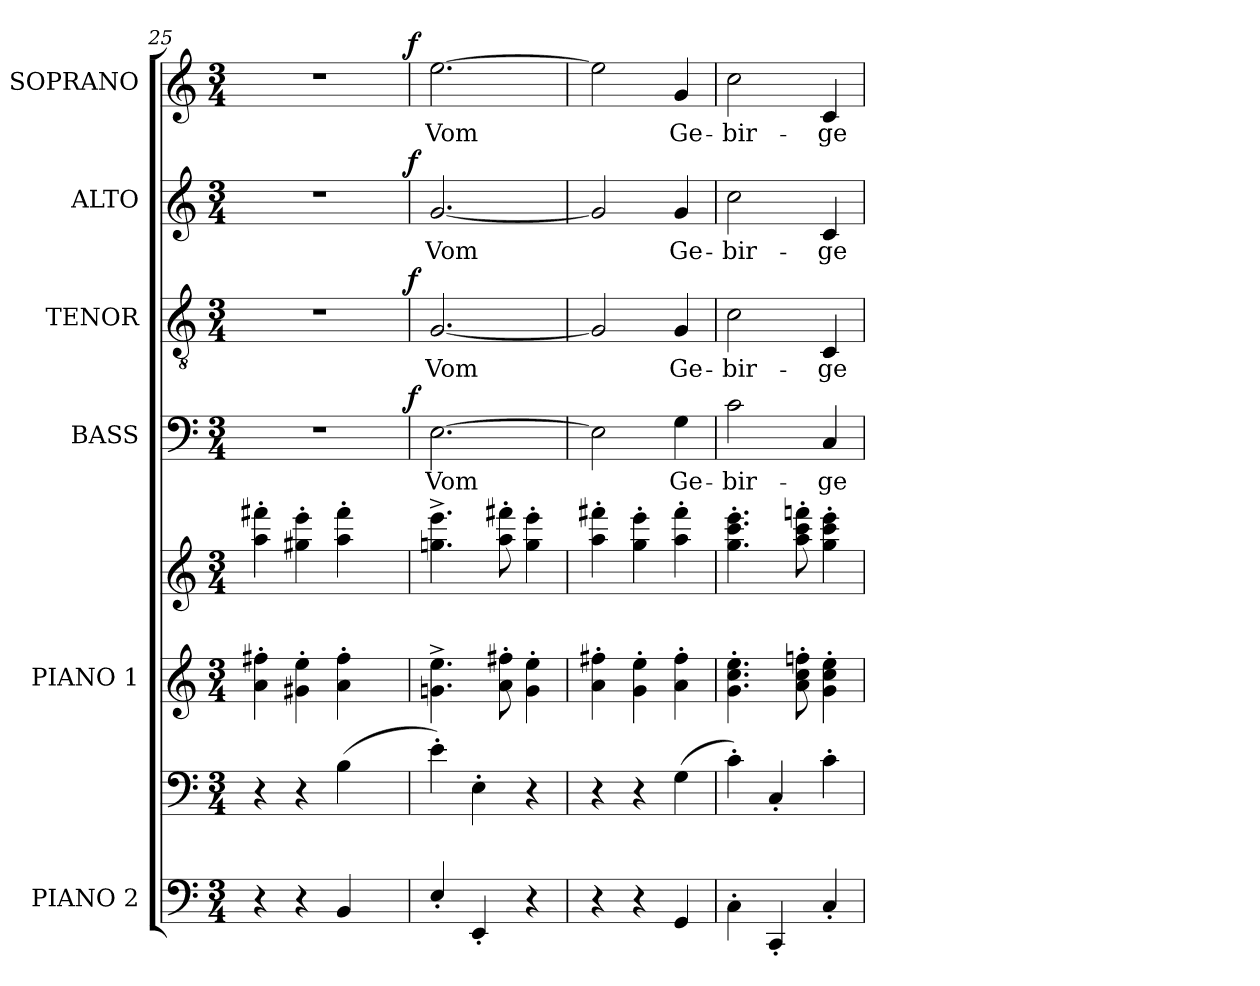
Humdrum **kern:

**kern	**kern	**kern	**kern	**kern	**text	**dynam	**kern	**text	**dynam	**kern	**text	**dynam	**kern	**text	**dynam
*part6	*part6	*part5	*part5	*part4	*part4	*part4	*part3	*part3	*part3	*part2	*part2	*part2	*part1	*part1	*part1
*staff8	*staff7	*staff6	*staff5	*staff4	*staff4	*staff4	*staff3	*staff3	*staff3	*staff2	*staff2	*staff2	*staff1	*staff1	*staff1
*I"PIANO 2	*	*I"PIANO 1	*	*I"BASS	*	*	*I"TENOR	*	*	*I"ALTO	*	*	*I"SOPRANO	*	*
*I'Pno.	*	*I'Pno.	*	*I'B.	*	*	*I'T.	*	*	*I'A.	*	*	*I'S.	*	*
*clefF4	*clefF4	*clefG2	*clefG2	*clefF4	*	*	*clefGv2	*	*	*clefG2	*	*	*clefG2	*	*
*	*	*	*	*	*	*	*ITrd7c12	*	*	*	*	*	*	*	*
*k[]	*k[]	*k[]	*k[]	*k[]	*	*	*k[]	*	*	*k[]	*	*	*k[]	*	*
*C:	*C:	*C:	*C:	*C:	*	*	*C:	*	*	*C:	*	*	*C:	*	*
*M3/4	*M3/4	*M3/4	*M3/4	*M3/4	*	*	*M3/4	*	*	*M3/4	*	*	*M3/4	*	*
=25	=25	=25	=25	=25	=25	=25	=25	=25	=25	=25	=25	=25	=25	=25	=25
!	!	!	!	!LO:N:vis=1	!	!	!LO:N:vis=1	!	!	!LO:N:vis=1	!	!	!LO:N:vis=1	!	!
*	*	*	*	*^	*	*	*^	*	*	*^	*	*	*^	*	*
4r	4r	4ai\' 4ff#Xi'	4aai\' 4fff#Xi'	2.r	2ryy	.	.	2.r	2ryy	.	.	2.r	2ryy	.	.	2.r	2ryy	.	.
4r	4r	4g#Xi\' 4eei'	4gg#Xi\' 4eeei'	.	.	.	.	.	.	.	.	.	.	.	.	.	.	.	.
4BBi/	(4Bi\	4ai\' 4ff#i'	4aai\' 4fff#i'	.	8ryy	.	.	.	8ryy	.	.	.	8ryy	.	.	.	8ryy	.	.
.	.	.	.	.	16ryy	.	.	.	16ryy	.	.	.	16ryy	.	.	.	16ryy	.	.
.	.	.	.	.	32ryy	.	.	.	32ryy	.	.	.	32ryy	.	.	.	32ryy	.	.
.	.	.	.	.	64ryy	.	.	.	64ryy	.	.	.	64ryy	.	.	.	64ryy	.	.
.	.	.	.	.	128...ryy	.	.	.	128...ryy	.	.	.	128...ryy	.	.	.	128...ryy	.	.
.	.	.	.	.	1024ryy	.	f	.	1024ryy	.	f	.	1024ryy	.	f	.	1024ryy	.	f
*	*	*	*	*v	*v	*	*	*	*	*	*	*v	*v	*	*	*v	*v	*	*
*	*	*	*	*	*	*	*v	*v	*	*	*	*	*	*	*	*
=26	=26	=26	=26	=26	=26	=26	=26	=26	=26	=26	=26	=26	=26	=26	=26
*	*	*	*	*^	*	*	*^	*	*	*^	*	*	*^	*	*
!	!	!	!	!	!	!LO:LY:b:color=#000000	!	!	!	!	!	!	!	!	!	!	!	!	!
*	*	*	*	*v	*v	*	*	*	*	*	*	*v	*v	*	*	*v	*v	*	*
*	*	*	*	*	*	*	*v	*v	*	*	*	*	*	*	*	*
*	*	*	*	*^	*	*	*^	*	*	*^	*	*	*^	*	*
!	!	!	!	!	!	!	!	!	!	!LO:LY:b:color=#000000	!	!	!	!	!	!	!	!	!
*	*	*	*	*v	*v	*	*	*	*	*	*	*v	*v	*	*	*v	*v	*	*
*	*	*	*	*	*	*	*v	*v	*	*	*	*	*	*	*	*
*	*	*	*	*^	*	*	*^	*	*	*^	*	*	*^	*	*
!	!	!	!	!	!	!	!	!	!	!	!	!	!	!LO:LY:b:color=#000000	!	!	!	!	!
*	*	*	*	*v	*v	*	*	*	*	*	*	*v	*v	*	*	*v	*v	*	*
*	*	*	*	*	*	*	*v	*v	*	*	*	*	*	*	*	*
*	*	*	*	*^	*	*	*^	*	*	*^	*	*	*^	*	*
!	!	!	!	!	!	!	!	!	!	!	!	!	!	!	!	!	!	!LO:LY:b:color=#000000	!
*	*	*	*	*v	*v	*	*	*	*	*	*	*v	*v	*	*	*v	*v	*	*
*	*	*	*	*	*	*	*v	*v	*	*	*	*	*	*	*	*
4E'i/	4e'i\)	4.gni\^ 4.eei^	4.ggni\^ 4.eeei^	[2.Ei\	Vom	.	[2.GGi/	Vom	.	[2.gi/	Vom	.	[2.eei\	Vom	.
4EE'i/	4E'i\	.	.	.	.	.	.	.	.	.	.	.	.	.	.
.	.	8ai\' 8ff#Xi'	8aai\' 8fff#Xi'	.	.	.	.	.	.	.	.	.	.	.	.
4r	4r	4gi\' 4eei'	4ggi\' 4eeei'	.	.	.	.	.	.	.	.	.	.	.	.
=27	=27	=27	=27	=27	=27	=27	=27	=27	=27	=27	=27	=27	=27	=27	=27
4r	4r	4ai\' 4ff#Xi'	4aai\' 4fff#Xi'	2Ei\]	.	.	2GGi/]	.	.	2gi/]	.	.	2eei\]	.	.
4r	4r	4gi\' 4eei'	4ggi\' 4eeei'	.	.	.	.	.	.	.	.	.	.	.	.
!	!	!	!	!	!LO:LY:b:color=#000000	!	!	!	!	!	!	!	!	!	!
!	!	!	!	!	!	!	!	!LO:LY:b:color=#000000	!	!	!	!	!	!	!
!	!	!	!	!	!	!	!	!	!	!	!LO:LY:b:color=#000000	!	!	!	!
!	!	!	!	!	!	!	!	!	!	!	!	!	!	!LO:LY:b:color=#000000	!
4GGi/	(4Gi\	4ai\' 4ff#i'	4aai\' 4fff#i'	4Gi\	Ge-	.	4GGi/	Ge-	.	4gi/	Ge-	.	4gi/	Ge-	.
=28	=28	=28	=28	=28	=28	=28	=28	=28	=28	=28	=28	=28	=28	=28	=28
!	!	!	!	!	!LO:LY:b:color=#000000	!	!	!	!	!	!	!	!	!	!
!	!	!	!	!	!	!	!	!LO:LY:b:color=#000000	!	!	!	!	!	!	!
!	!	!	!	!	!	!	!	!	!	!	!LO:LY:b:color=#000000	!	!	!	!
!	!	!	!	!	!	!	!	!	!	!	!	!	!	!LO:LY:b:color=#000000	!
4C'i\	4c'i\)	4.gi\' 4.cci' 4.eei'	4.ggi\' 4.ccci' 4.eeei'	2ci\	-bir-	.	2Ci\	-bir-	.	2cci\	-bir-	.	2cci\	-bir-	.
4CC'i/	4C'i/	.	.	.	.	.	.	.	.	.	.	.	.	.	.
.	.	8ai\' 8cci' 8ffni'	8aai\' 8ccci' 8fffni'	.	.	.	.	.	.	.	.	.	.	.	.
!	!	!	!	!	!LO:LY:b:color=#000000	!	!	!	!	!	!	!	!	!	!
!	!	!	!	!	!	!	!	!LO:LY:b:color=#000000	!	!	!	!	!	!	!
!	!	!	!	!	!	!	!	!	!	!	!LO:LY:b:color=#000000	!	!	!	!
!	!	!	!	!	!	!	!	!	!	!	!	!	!	!LO:LY:b:color=#000000	!
4C'i/	4c'i\	4gi\' 4cci' 4eei'	4ggi\' 4ccci' 4eeei'	4Ci/	-ge	.	4CCi/	-ge	.	4ci/	-ge	.	4ci/	-ge	.
=	=	=	=	=	=	=	=	=	=	=	=	=	=	=	=
*-	*-	*-	*-	*-	*-	*-	*-	*-	*-	*-	*-	*-	*-	*-	*-
